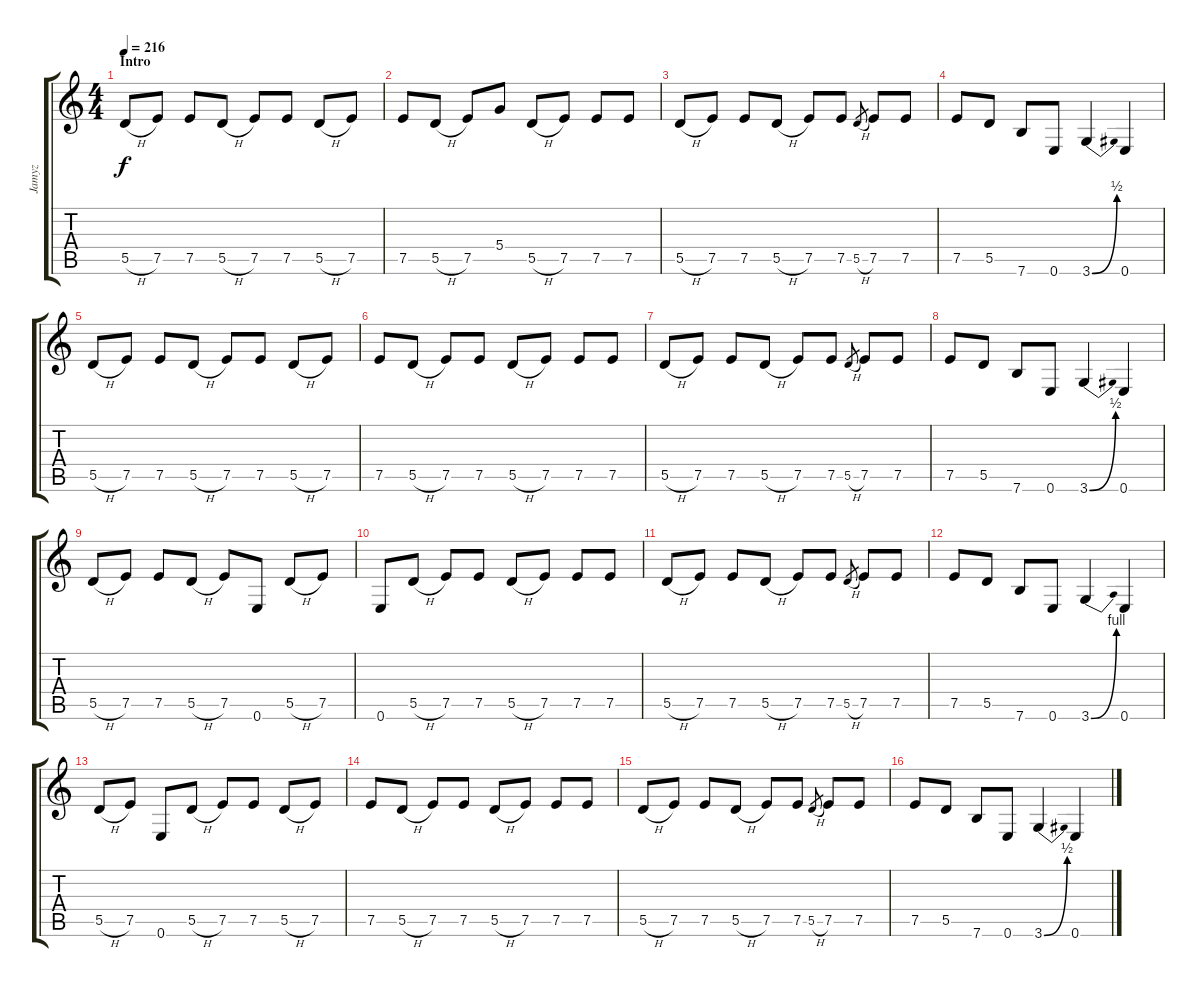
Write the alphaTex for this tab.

\track ("Jamyz" "Jamyz") {instrument distortionguitar}
\staff {score tabs}
\tuning (E4 B3 G3 D3 A2 E2) {hide}
\ts (4 4)
\section ("" "Intro")
\tempo 216
\clef g2
\ks c
5.5{h}.8{dy f instrument distortionguitar} 7.5.8 7.5.8 5.5{h}.8 7.5.8 7.5.8 5.5{h}.8 7.5.8 |
7.5.8 5.5{h}.8 7.5.8 5.4.8 5.5{h}.8 7.5.8 7.5.8 7.5.8 |
5.5{h}.8 7.5.8 7.5.8 5.5{h}.8 7.5.8 7.5.8 5.5{h}.8{gr} 7.5.8 7.5.8 |
7.5.8 5.5.8 7.6.8 0.6.8 3.6{be (bend 0 0 60 2)}.4 0.6.4 |
5.5{h}.8 7.5.8 7.5.8 5.5{h}.8 7.5.8 7.5.8 5.5{h}.8 7.5.8 |
7.5.8 5.5{h}.8 7.5.8 7.5.8 5.5{h}.8 7.5.8 7.5.8 7.5.8 |
5.5{h}.8 7.5.8 7.5.8 5.5{h}.8 7.5.8 7.5.8 5.5{h}.8{gr} 7.5.8 7.5.8 |
7.5.8 5.5.8 7.6.8 0.6.8 3.6{be (bend 0 0 60 2)}.4 0.6.4 |
5.5{h}.8 7.5.8 7.5.8 5.5{h}.8 7.5.8 0.6.8 5.5{h}.8 7.5.8 |
0.6.8 5.5{h}.8 7.5.8 7.5.8 5.5{h}.8 7.5.8 7.5.8 7.5.8 |
5.5{h}.8 7.5.8 7.5.8 5.5{h}.8 7.5.8 7.5.8 5.5{h}.8{gr} 7.5.8 7.5.8 |
7.5.8 5.5.8 7.6.8 0.6.8 3.6{be (bend 0 0 60 4)}.4 0.6.4 |
5.5{h}.8 7.5.8 0.6.8 5.5{h}.8 7.5.8 7.5.8 5.5{h}.8 7.5.8 |
7.5.8 5.5{h}.8 7.5.8 7.5.8 5.5{h}.8 7.5.8 7.5.8 7.5.8 |
5.5{h}.8 7.5.8 7.5.8 5.5{h}.8 7.5.8 7.5.8 5.5{h}.8{gr} 7.5.8 7.5.8 |
7.5.8 5.5.8 7.6.8 0.6.8 3.6{be (bend 0 0 60 2)}.4 0.6.4
